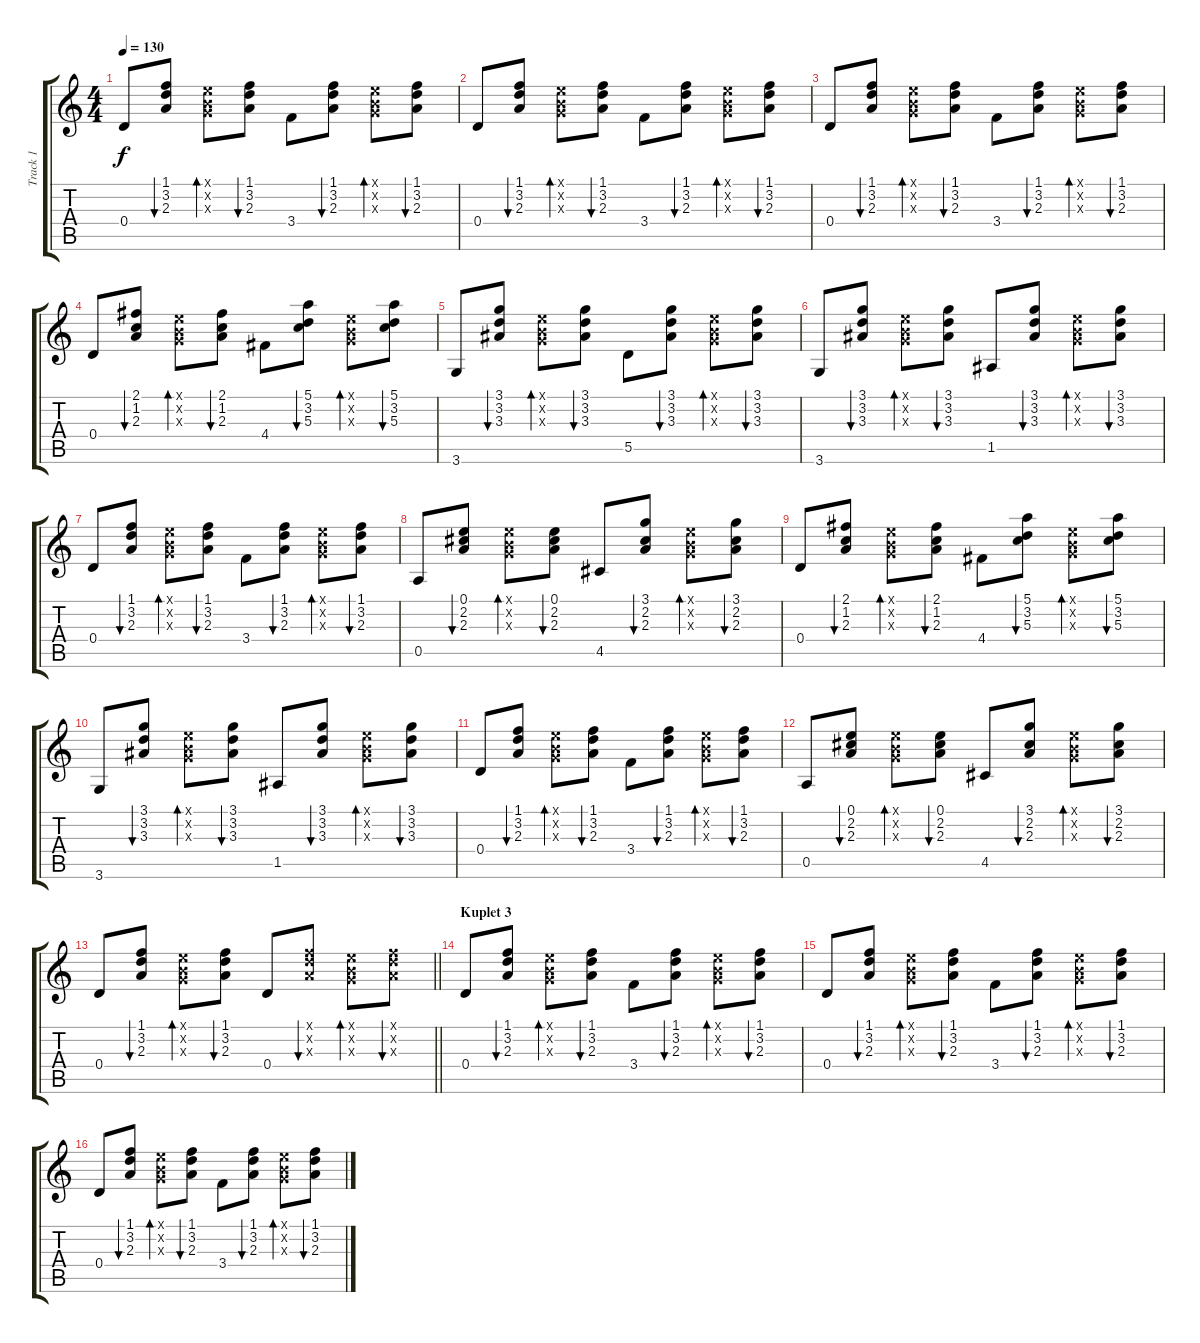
\track ("Track 1" "Track 1") {instrument acousticguitarsteel}
\staff {score tabs}
\tuning (E4 B3 G3 D3 A2 E2) {hide}
\ts (4 4)
\tempo 130
\clef g2
\ks c
0.4.8{dy f} (1.1 3.2 2.3).8{bu 60} (0.1{x} 0.2{x} 0.3{x}).8{bd 60} (1.1 3.2 2.3).8{bu 60} 3.4.8 (1.1 3.2 2.3).8{bu 60} (0.1{x} 0.2{x} 0.3{x}).8{bd 60} (1.1 3.2 2.3).8{bu 60} |
0.4.8 (1.1 3.2 2.3).8{bu 60} (0.1{x} 0.2{x} 0.3{x}).8{bd 60} (1.1 3.2 2.3).8{bu 60} 3.4.8 (1.1 3.2 2.3).8{bu 60} (0.1{x} 0.2{x} 0.3{x}).8{bd 60} (1.1 3.2 2.3).8{bu 60} |
0.4.8 (1.1 3.2 2.3).8{bu 60} (0.1{x} 0.2{x} 0.3{x}).8{bd 60} (1.1 3.2 2.3).8{bu 60} 3.4.8 (1.1 3.2 2.3).8{bu 60} (0.1{x} 0.2{x} 0.3{x}).8{bd 60} (1.1 3.2 2.3).8{bu 60} |
0.4.8 (2.1 1.2 2.3).8{bu 60} (0.1{x} 0.2{x} 0.3{x}).8{bd 60} (2.1 1.2 2.3).8{bu 60} 4.4.8 (5.1 3.2 5.3).8{bu 60} (0.1{x} 0.2{x} 0.3{x}).8{bd 60} (5.1 3.2 5.3).8{bu 60} |
3.6.8 (3.1 3.2 3.3).8{bu 60} (0.1{x} 0.2{x} 0.3{x}).8{bd 60} (3.1 3.2 3.3).8{bu 60} 5.5.8 (3.1 3.2 3.3).8{bu 60} (0.1{x} 0.2{x} 0.3{x}).8{bd 60} (3.1 3.2 3.3).8{bu 60} |
3.6.8 (3.1 3.2 3.3).8{bu 60} (0.1{x} 0.2{x} 0.3{x}).8{bd 60} (3.1 3.2 3.3).8{bu 60} 1.5.8 (3.1 3.2 3.3).8{bu 60} (0.1{x} 0.2{x} 0.3{x}).8{bd 60} (3.1 3.2 3.3).8{bu 60} |
0.4.8 (1.1 3.2 2.3).8{bu 60} (0.1{x} 0.2{x} 0.3{x}).8{bd 60} (1.1 3.2 2.3).8{bu 60} 3.4.8 (1.1 3.2 2.3).8{bu 60} (0.1{x} 0.2{x} 0.3{x}).8{bd 60} (1.1 3.2 2.3).8{bu 60} |
0.5.8 (0.1 2.2 2.3).8{bu 60} (0.1{x} 0.2{x} 0.3{x}).8{bd 60} (0.1 2.2 2.3).8{bu 60} 4.5.8 (3.1 2.2 2.3).8{bu 60} (0.1{x} 0.2{x} 0.3{x}).8{bd 60} (3.1 2.2 2.3).8{bu 60} |
0.4.8 (2.1 1.2 2.3).8{bu 60} (0.1{x} 0.2{x} 0.3{x}).8{bd 60} (2.1 1.2 2.3).8{bu 60} 4.4.8 (5.1 3.2 5.3).8{bu 60} (0.1{x} 0.2{x} 0.3{x}).8{bd 60} (5.1 3.2 5.3).8{bu 60} |
3.6.8 (3.1 3.2 3.3).8{bu 60} (0.1{x} 0.2{x} 0.3{x}).8{bd 60} (3.1 3.2 3.3).8{bu 60} 1.5.8 (3.1 3.2 3.3).8{bu 60} (0.1{x} 0.2{x} 0.3{x}).8{bd 60} (3.1 3.2 3.3).8{bu 60} |
0.4.8 (1.1 3.2 2.3).8{bu 60} (0.1{x} 0.2{x} 0.3{x}).8{bd 60} (1.1 3.2 2.3).8{bu 60} 3.4.8 (1.1 3.2 2.3).8{bu 60} (0.1{x} 0.2{x} 0.3{x}).8{bd 60} (1.1 3.2 2.3).8{bu 60} |
0.5.8 (0.1 2.2 2.3).8{bu 60} (0.1{x} 0.2{x} 0.3{x}).8{bd 60} (0.1 2.2 2.3).8{bu 60} 4.5.8 (3.1 2.2 2.3).8{bu 60} (0.1{x} 0.2{x} 0.3{x}).8{bd 60} (3.1 2.2 2.3).8{bu 60} |
\barLineRight lightlight
0.4.8 (1.1 3.2 2.3).8{bu 60} (0.1{x} 0.2{x} 0.3{x}).8{bd 60} (1.1 3.2 2.3).8{bu 60} 0.4.8 (1.1{x} 3.2{x} 2.3{x}).8{bu 60} (0.1{x} 0.2{x} 0.3{x}).8{bd 60} (1.1{x} 3.2{x} 2.3{x}).8{bu 60} |
\section ("" "Kuplet 3")
0.4.8 (1.1 3.2 2.3).8{bu 60} (0.1{x} 0.2{x} 0.3{x}).8{bd 60} (1.1 3.2 2.3).8{bu 60} 3.4.8 (1.1 3.2 2.3).8{bu 60} (0.1{x} 0.2{x} 0.3{x}).8{bd 60} (1.1 3.2 2.3).8{bu 60} |
0.4.8 (1.1 3.2 2.3).8{bu 60} (0.1{x} 0.2{x} 0.3{x}).8{bd 60} (1.1 3.2 2.3).8{bu 60} 3.4.8 (1.1 3.2 2.3).8{bu 60} (0.1{x} 0.2{x} 0.3{x}).8{bd 60} (1.1 3.2 2.3).8{bu 60} |
0.4.8 (1.1 3.2 2.3).8{bu 60} (0.1{x} 0.2{x} 0.3{x}).8{bd 60} (1.1 3.2 2.3).8{bu 60} 3.4.8 (1.1 3.2 2.3).8{bu 60} (0.1{x} 0.2{x} 0.3{x}).8{bd 60} (1.1 3.2 2.3).8{bu 60}
